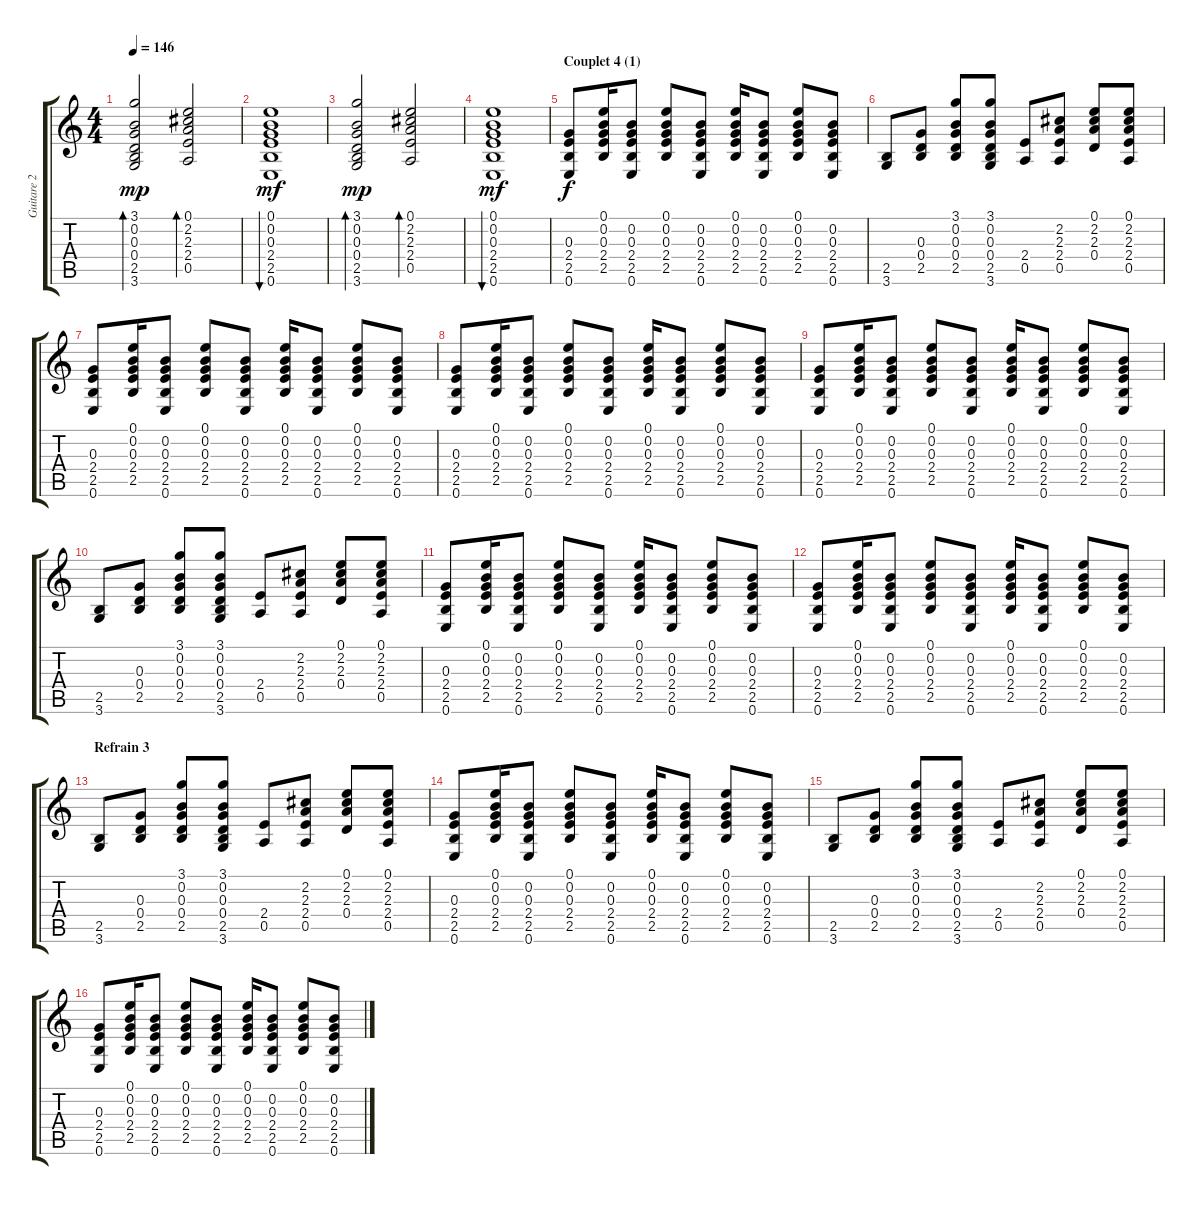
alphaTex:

\track ("Guitare 2 (Chorus)" "Guitare 2 ") {instrument electricguitarclean}
\staff {score tabs}
\tuning (E4 B3 G3 D3 A2 E2) {hide}
\ts (4 4)
\tempo 146
\clef g2
\ks c
(3.1 0.2 0.3 0.4 2.5 3.6).2{bd 60 dy mp} (0.1 2.2 2.3 2.4 0.5).2{bd 60} |
(0.1 0.2 0.3 2.4 2.5 0.6).1{bu 60 dy mf} |
(3.1 0.2 0.3 0.4 2.5 3.6).2{bd 60 dy mp} (0.1 2.2 2.3 2.4 0.5).2{bd 60} |
(0.1 0.2 0.3 2.4 2.5 0.6).1{bu 60 dy mf} |
\section ("" "Couplet 4 (1)")
(0.3 2.4 2.5 0.6).8{dy f} (0.1 0.2 0.3 2.4 2.5).16 (0.2 0.3 2.4 2.5 0.6).8 (0.1 0.2 0.3 2.4 2.5).8 (0.2 0.3 2.4 2.5 0.6).8 (0.1 0.2 0.3 2.4 2.5).16 (0.2 0.3 2.4 2.5 0.6).8 (0.1 0.2 0.3 2.4 2.5).8 (0.2 0.3 2.4 2.5 0.6).8 |
(2.5 3.6).8 (0.3 0.4 2.5).8 (3.1 0.2 0.3 0.4 2.5).8 (3.1 0.2 0.3 0.4 2.5 3.6).8 (2.4 0.5).8 (2.2 2.3 2.4 0.5).8 (0.1 2.2 2.3 0.4).8 (0.1 2.2 2.3 2.4 0.5).8 |
(0.3 2.4 2.5 0.6).8 (0.1 0.2 0.3 2.4 2.5).16 (0.2 0.3 2.4 2.5 0.6).8 (0.1 0.2 0.3 2.4 2.5).8 (0.2 0.3 2.4 2.5 0.6).8 (0.1 0.2 0.3 2.4 2.5).16 (0.2 0.3 2.4 2.5 0.6).8 (0.1 0.2 0.3 2.4 2.5).8 (0.2 0.3 2.4 2.5 0.6).8 |
(0.3 2.4 2.5 0.6).8 (0.1 0.2 0.3 2.4 2.5).16 (0.2 0.3 2.4 2.5 0.6).8 (0.1 0.2 0.3 2.4 2.5).8 (0.2 0.3 2.4 2.5 0.6).8 (0.1 0.2 0.3 2.4 2.5).16 (0.2 0.3 2.4 2.5 0.6).8 (0.1 0.2 0.3 2.4 2.5).8 (0.2 0.3 2.4 2.5 0.6).8 |
(0.3 2.4 2.5 0.6).8 (0.1 0.2 0.3 2.4 2.5).16 (0.2 0.3 2.4 2.5 0.6).8 (0.1 0.2 0.3 2.4 2.5).8 (0.2 0.3 2.4 2.5 0.6).8 (0.1 0.2 0.3 2.4 2.5).16 (0.2 0.3 2.4 2.5 0.6).8 (0.1 0.2 0.3 2.4 2.5).8 (0.2 0.3 2.4 2.5 0.6).8 |
(2.5 3.6).8 (0.3 0.4 2.5).8 (3.1 0.2 0.3 0.4 2.5).8 (3.1 0.2 0.3 0.4 2.5 3.6).8 (2.4 0.5).8 (2.2 2.3 2.4 0.5).8 (0.1 2.2 2.3 0.4).8 (0.1 2.2 2.3 2.4 0.5).8 |
(0.3 2.4 2.5 0.6).8 (0.1 0.2 0.3 2.4 2.5).16 (0.2 0.3 2.4 2.5 0.6).8 (0.1 0.2 0.3 2.4 2.5).8 (0.2 0.3 2.4 2.5 0.6).8 (0.1 0.2 0.3 2.4 2.5).16 (0.2 0.3 2.4 2.5 0.6).8 (0.1 0.2 0.3 2.4 2.5).8 (0.2 0.3 2.4 2.5 0.6).8 |
(0.3 2.4 2.5 0.6).8 (0.1 0.2 0.3 2.4 2.5).16 (0.2 0.3 2.4 2.5 0.6).8 (0.1 0.2 0.3 2.4 2.5).8 (0.2 0.3 2.4 2.5 0.6).8 (0.1 0.2 0.3 2.4 2.5).16 (0.2 0.3 2.4 2.5 0.6).8 (0.1 0.2 0.3 2.4 2.5).8 (0.2 0.3 2.4 2.5 0.6).8 |
\section ("" "Refrain 3")
(2.5 3.6).8 (0.3 0.4 2.5).8 (3.1 0.2 0.3 0.4 2.5).8 (3.1 0.2 0.3 0.4 2.5 3.6).8 (2.4 0.5).8 (2.2 2.3 2.4 0.5).8 (0.1 2.2 2.3 0.4).8 (0.1 2.2 2.3 2.4 0.5).8 |
(0.3 2.4 2.5 0.6).8 (0.1 0.2 0.3 2.4 2.5).16 (0.2 0.3 2.4 2.5 0.6).8 (0.1 0.2 0.3 2.4 2.5).8 (0.2 0.3 2.4 2.5 0.6).8 (0.1 0.2 0.3 2.4 2.5).16 (0.2 0.3 2.4 2.5 0.6).8 (0.1 0.2 0.3 2.4 2.5).8 (0.2 0.3 2.4 2.5 0.6).8 |
(2.5 3.6).8 (0.3 0.4 2.5).8 (3.1 0.2 0.3 0.4 2.5).8 (3.1 0.2 0.3 0.4 2.5 3.6).8 (2.4 0.5).8 (2.2 2.3 2.4 0.5).8 (0.1 2.2 2.3 0.4).8 (0.1 2.2 2.3 2.4 0.5).8 |
(0.3 2.4 2.5 0.6).8 (0.1 0.2 0.3 2.4 2.5).16 (0.2 0.3 2.4 2.5 0.6).8 (0.1 0.2 0.3 2.4 2.5).8 (0.2 0.3 2.4 2.5 0.6).8 (0.1 0.2 0.3 2.4 2.5).16 (0.2 0.3 2.4 2.5 0.6).8 (0.1 0.2 0.3 2.4 2.5).8 (0.2 0.3 2.4 2.5 0.6).8
